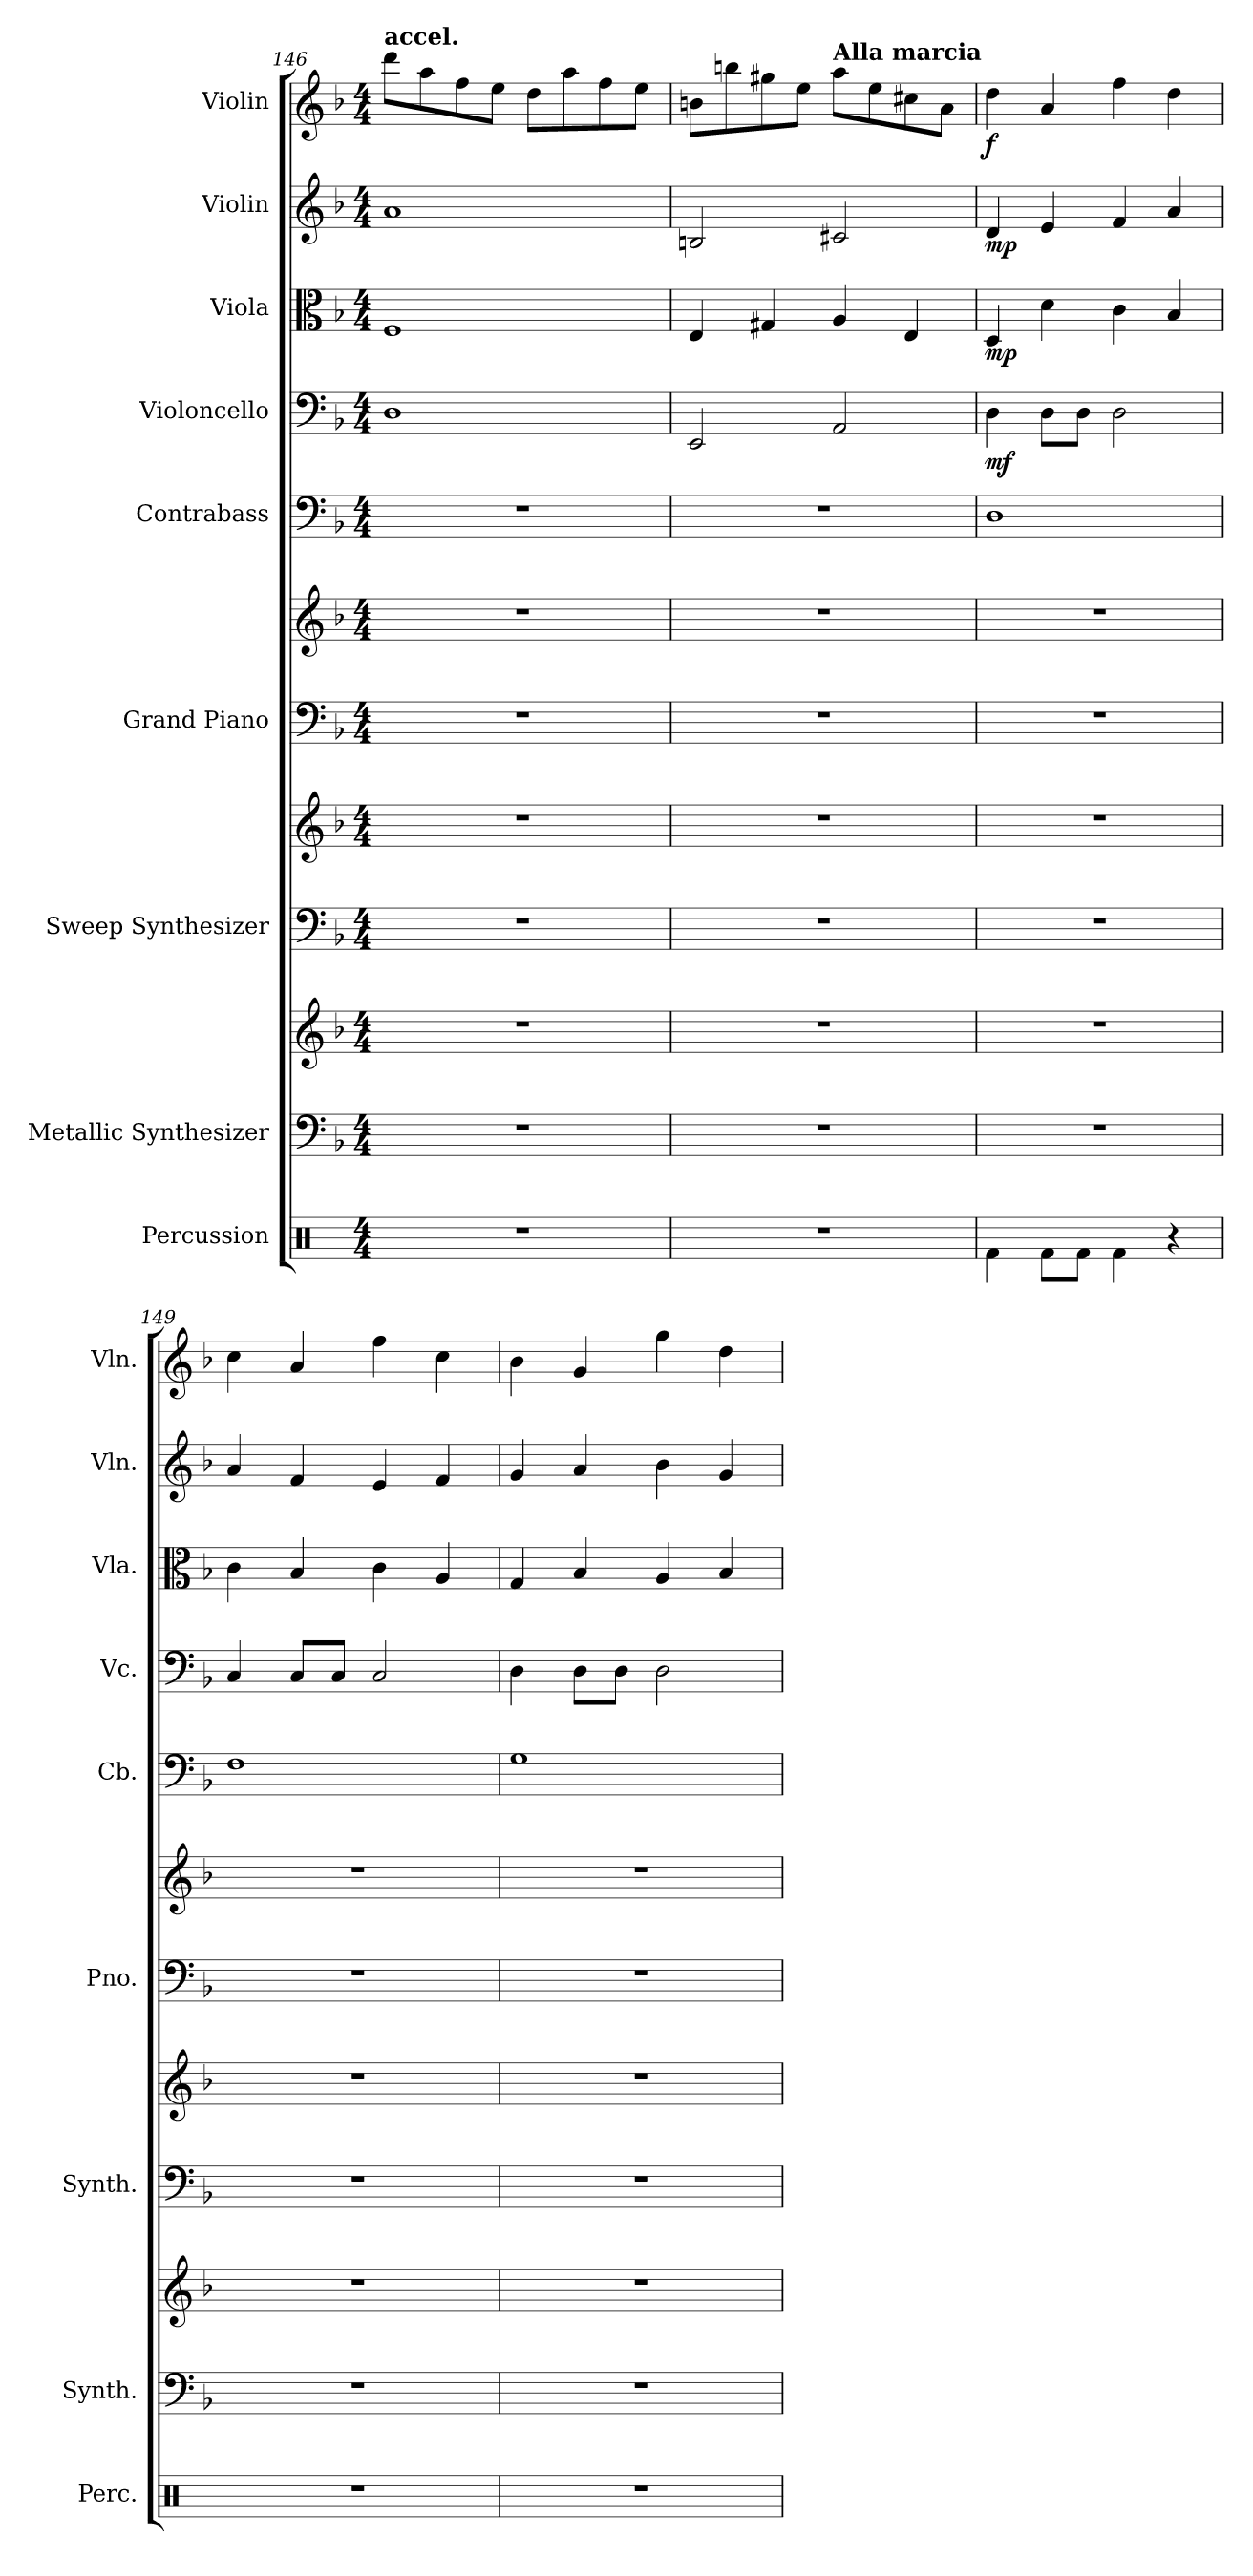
**kern	**kern	**kern	**kern	**kern	**kern	**kern	**kern	**kern	**dynam	**kern	**dynam	**kern	**dynam	**kern	**dynam
*part9	*part8	*part8	*part7	*part7	*part6	*part6	*part5	*part4	*part4	*part3	*part3	*part2	*part2	*part1	*part1
*staff12	*staff11	*staff10	*staff9	*staff8	*staff7	*staff6	*staff5	*staff4	*staff4	*staff3	*staff3	*staff2	*staff2	*staff1	*staff1
*I"Percussion	*I"Metallic Synthesizer	*	*I"Sweep Synthesizer	*	*I"Grand Piano	*	*I"Contrabass	*I"Violoncello	*	*I"Viola	*	*I"Violin	*	*I"Violin	*
*I'Perc.	*I'Synth.	*	*I'Synth.	*	*I'Pno.	*	*I'Cb.	*I'Vc.	*	*I'Vla.	*	*I'Vln.	*	*I'Vln.	*
!!LO:PB:g=z
*clefX	*clefF4	*clefG2	*clefF4	*clefG2	*clefF4	*clefG2	*clefF4	*clefF4	*	*clefC3	*	*clefG2	*	*clefG2	*
*	*	*	*	*	*	*	*ITrd7c12	*	*	*	*	*	*	*	*
*k[]	*k[b-]	*k[b-]	*k[b-]	*k[b-]	*k[b-]	*k[b-]	*k[b-]	*k[b-]	*	*k[b-]	*	*k[b-]	*	*k[b-]	*
*M4/4	*M4/4	*M4/4	*M4/4	*M4/4	*M4/4	*M4/4	*M4/4	*M4/4	*	*M4/4	*	*M4/4	*	*M4/4	*
=146	=146	=146	=146	=146	=146	=146	=146	=146	=146	=146	=146	=146	=146	=146	=146
!	!	!	!	!	!	!	!	!	!	!	!	!	!	!LO:TX:a:B:t=accel.	!
1r	1r	1r	1r	1r	1r	1r	1r	1D	.	1F	.	1a	.	8ddd\L	.
.	.	.	.	.	.	.	.	.	.	.	.	.	.	8aa\	.
*	*	*	*	*	*	*	*	*	*	*	*	*	*	*MM80	*
.	.	.	.	.	.	.	.	.	.	.	.	.	.	8ff\	.
.	.	.	.	.	.	.	.	.	.	.	.	.	.	8ee\J	.
.	.	.	.	.	.	.	.	.	.	.	.	.	.	8dd\L	.
*	*	*	*	*	*	*	*	*	*	*	*	*	*	*MM90	*
.	.	.	.	.	.	.	.	.	.	.	.	.	.	8aa\	.
.	.	.	.	.	.	.	.	.	.	.	.	.	.	8ff\	.
.	.	.	.	.	.	.	.	.	.	.	.	.	.	8ee\J	.
=147	=147	=147	=147	=147	=147	=147	=147	=147	=147	=147	=147	=147	=147	=147	=147
1r	1r	1r	1r	1r	1r	1r	1r	2EE/	.	4E/	.	2Bn/	.	8bn\L	.
*	*	*	*	*	*	*	*	*	*	*	*	*	*	*MM100	*
.	.	.	.	.	.	.	.	.	.	.	.	.	.	8bbn\	.
.	.	.	.	.	.	.	.	.	.	4G#X/	.	.	.	8gg#X\	.
*	*	*	*	*	*	*	*	*	*	*	*	*	*	*MM110	*
.	.	.	.	.	.	.	.	.	.	.	.	.	.	8ee\J	.
*	*	*	*	*	*	*	*	*	*	*	*	*	*	*MM120	*
!	!	!	!	!	!	!	!	!	!	!	!	!	!	!LO:TX:a:B:t=Alla marcia	!
.	.	.	.	.	.	.	.	2AA/	.	4A/	.	2c#X/	.	8aa\L	.
.	.	.	.	.	.	.	.	.	.	.	.	.	.	8ee\	.
.	.	.	.	.	.	.	.	.	.	4E/	.	.	.	8cc#X\	.
.	.	.	.	.	.	.	.	.	.	.	.	.	.	8a\J	.
=148	=148	=148	=148	=148	=148	=148	=148	=148	=148	=148	=148	=148	=148	=148	=148
!	!	!	!	!	!	!	!	!	!LO:DY:b	!	!LO:DY:b	!	!LO:DY:b	!	!LO:DY:b
4Rf\	1r	1r	1r	1r	1r	1r	1DD	4D\	mf	4D/	mp	4d/	mp	4dd\	f
8Rf\L	.	.	.	.	.	.	.	8D\L	.	4d\	.	4e/	.	4a/	.
8Rf\J	.	.	.	.	.	.	.	8D\J	.	.	.	.	.	.	.
4Rf\	.	.	.	.	.	.	.	2D\	.	4c\	.	4f/	.	4ff\	.
4r	.	.	.	.	.	.	.	.	.	4B-/	.	4a/	.	4dd\	.
=149	=149	=149	=149	=149	=149	=149	=149	=149	=149	=149	=149	=149	=149	=149	=149
1r	1r	1r	1r	1r	1r	1r	1FF	4C/	.	4c\	.	4a/	.	4cc\	.
.	.	.	.	.	.	.	.	8C/L	.	4B-/	.	4f/	.	4a/	.
.	.	.	.	.	.	.	.	8C/J	.	.	.	.	.	.	.
.	.	.	.	.	.	.	.	2C/	.	4c\	.	4e/	.	4ff\	.
.	.	.	.	.	.	.	.	.	.	4A/	.	4f/	.	4cc\	.
=150	=150	=150	=150	=150	=150	=150	=150	=150	=150	=150	=150	=150	=150	=150	=150
1r	1r	1r	1r	1r	1r	1r	1GG	4D\	.	4G/	.	4g/	.	4b-\	.
.	.	.	.	.	.	.	.	8D\L	.	4B-/	.	4a/	.	4g/	.
.	.	.	.	.	.	.	.	8D\J	.	.	.	.	.	.	.
.	.	.	.	.	.	.	.	2D\	.	4A/	.	4b-\	.	4gg\	.
.	.	.	.	.	.	.	.	.	.	4B-/	.	4g/	.	4dd\	.
=	=	=	=	=	=	=	=	=	=	=	=	=	=	=	=
*-	*-	*-	*-	*-	*-	*-	*-	*-	*-	*-	*-	*-	*-	*-	*-
